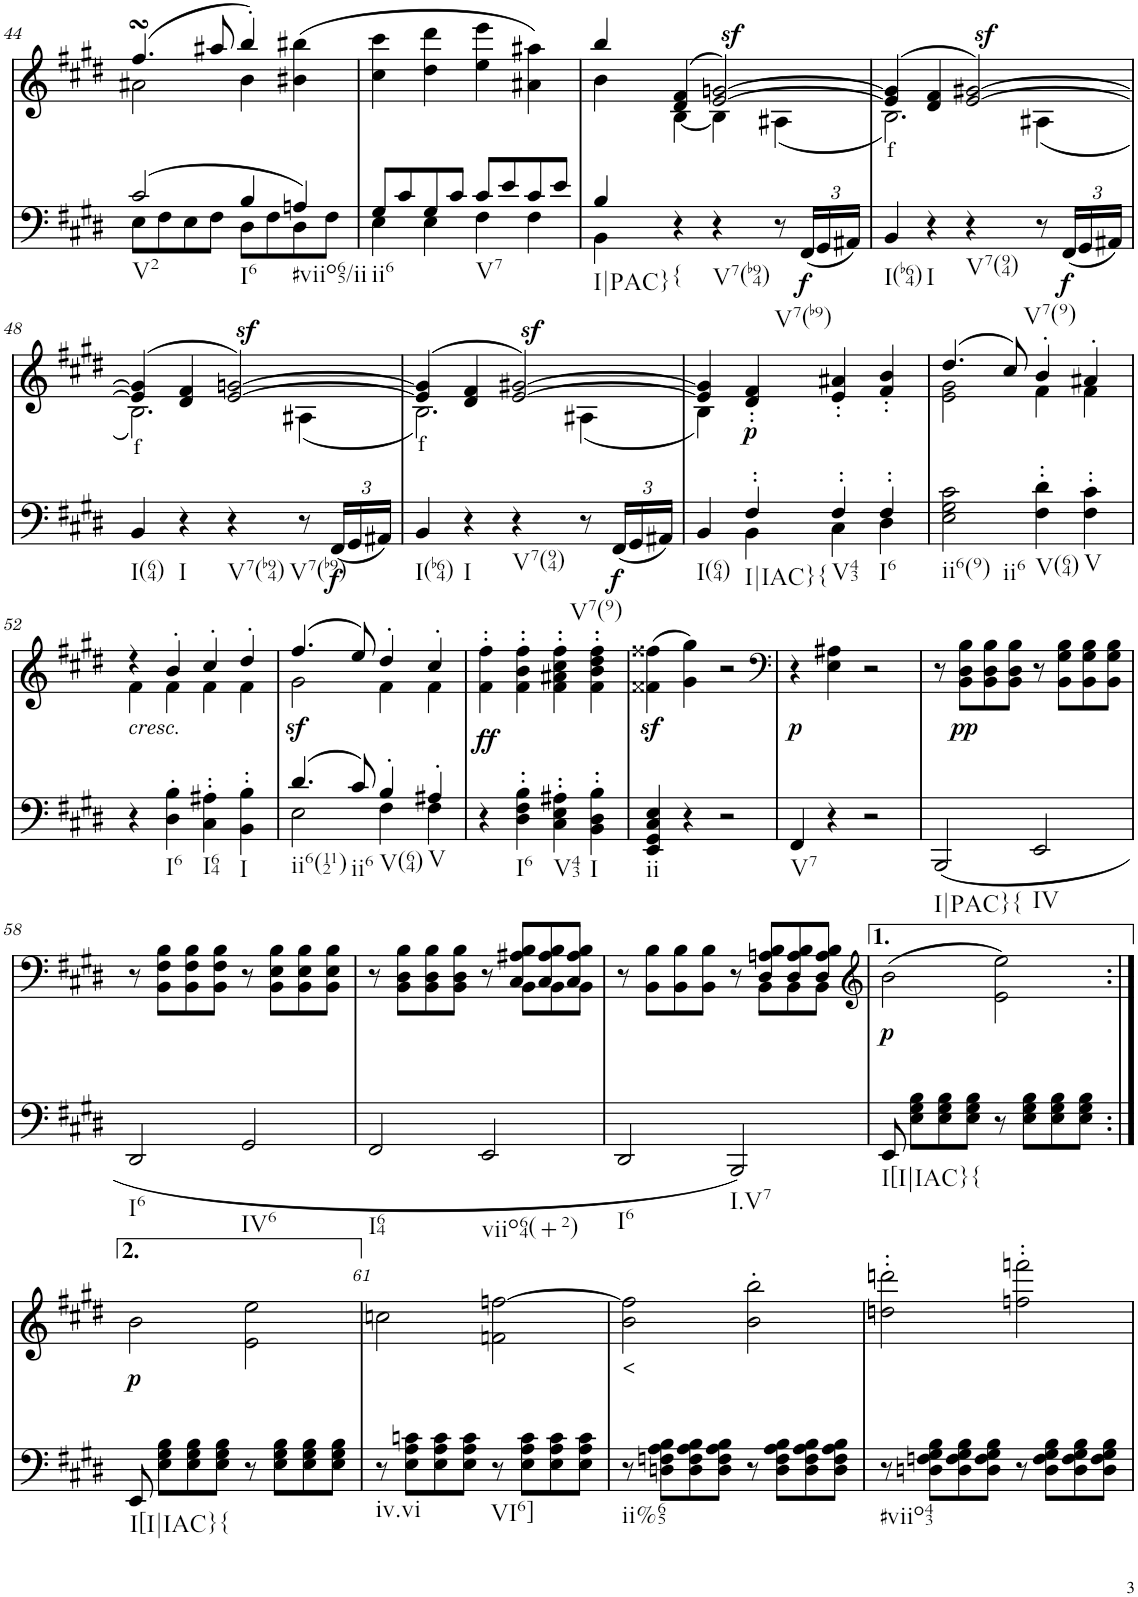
**kern	**dynam	**kern	**text	**dynam
*part2	*part2	*part1	*part1	*part1
*staff2	*staff2	*staff1	*staff1	*staff1
*I"piano	*	*I"piano	*	*
*I'Pno	*	*I'Pno	*	*
!!LO:PB:g=z
*clefF4	*	*clefG2	*	*
*k[f#c#g#d#]	*	*k[f#c#g#d#]	*	*
*E:	*	*E:	*	*
*M4/4	*	*M4/4	*	*
=44	=44	=44	=44	=44
*^	*	*^	*	*
!LO:TX:b:t=V2	!	!	!	!	!	!
(2c#/	8E\L	.	(4.ff#sSSS/	2a#X\	.	.
.	8F#\	.	.	.	.	.
.	8E\	.	.	.	.	.
.	8F#\J	.	8aa#X/	.	.	.
!LO:TX:b:t=I6	!	!	!	!	!	!
4B/	8D#\L	.	4bb'/)	4b\	.	.
.	8F#\	.	.	.	.	.
!LO:TX:b:t=#viio65/ii	!	!	!	!	!	!
4An/)	8D#\	.	(>4b#X\ 4bb#X\	4ryy	.	.
.	8F#\J	.	.	.	.	.
*	*	*	*v	*v	*	*
=45	=45	=45	=45	=45	=45
!LO:TX:b:t=ii6	!	!	!	!	!
8G#/L	4E\	.	4cc#\ 4ccc#\	.	.
8c#/	.	.	.	.	.
8G#/	4E\	.	4dd#\ 4ddd#\	.	.
8c#/J	.	.	.	.	.
!LO:TX:b:t=V7	!	!	!	!	!
8c#/L	4F#\	.	4ee\ 4eee\	.	.
8e/	.	.	.	.	.
8c#/	4F#\	.	4a#X\ 4aa#X\)	.	.
8e/J	.	.	.	.	.
=46	=46	=46	=46	=46	=46
*	*	*	*^	*	*
!LO:TX:b:t=I|PAC}	!	!	!	!	!	!
4B/	4BB\	.	4bb/	4b\	.	.
!LO:TX:b:t={	!	!	!	!	!	!
4r	2.ryy	.	(4d#/ 4f#/	[4B\	.	.
!LO:TX:b:t=V7(b94)	!	!	!	!	!	!
!	!	!	!	!	!	!LO:DY:a
4r	.	.	[2e/ [2gn/)	4B\]	.	sf
!LO:TX:b:t=V7(b9)	!	!	!	!	!	!
8r	.	.	.	(4A#X\	.	.
*Xbrackettup	*	*	*	*	*	*
!	!	!LO:DY:b	!	!	!	!
(<24FF#/LL	.	f	.	.	.	.
24GG#/	.	.	.	.	.	.
24AA#X/JJ)	.	.	.	.	.	.
*v	*v	*	*	*	*	*
=47	=47	=47	=47	=47	=47
!LO:TX:b:t=I(b64)	!	!	!	!	!
!	!	!	!	!LO:LY:b	!
4BB/	.	(4e/] 4g/]	2.B\)	f	.
!LO:TX:b:t=I	!	!	!	!	!
4r	.	4d#/ 4f#/	.	.	.
!LO:TX:b:t=V7(94)	!	!	!	!	!
!	!	!	!	!	!LO:DY:a
4r	.	[2e/ [2g#X/)	.	.	sf
!LO:TX:b:t=V7(9)	!	!	!	!	!
8r	.	.	(4A#X\	.	.
!	!LO:DY:b	!	!	!	!
(24FF#/LL	f	.	.	.	.
24GG#/	.	.	.	.	.
24AA#X/JJ)	.	.	.	.	.
!!LO:LB:g=z	!!
=48	=48	=48	=48	=48	=48
!LO:TX:b:t=I(64)	!	!	!	!	!
!	!	!	!	!LO:LY:b	!
4BB/	.	(4e/] 4g#/]	2.B\)	f	.
!LO:TX:b:t=I	!	!	!	!	!
4r	.	4d#/ 4f#/	.	.	.
!LO:TX:b:t=V7(b94)	!	!	!	!	!
!	!	!	!	!	!LO:DY:a
4r	.	[2e/ [2gn/)	.	.	sf
!LO:TX:b:t=V7(b9)	!	!	!	!	!
8r	.	.	(4A#X\	.	.
!	!LO:DY:b	!	!	!	!
(24FF#/LL	f	.	.	.	.
24GG#/	.	.	.	.	.
24AA#X/JJ)	.	.	.	.	.
=49	=49	=49	=49	=49	=49
!LO:TX:b:t=I(b64)	!	!	!	!	!
!	!	!	!	!LO:LY:b	!
4BB/	.	(4e/] 4g/]	2.B\)	f	.
!LO:TX:b:t=I	!	!	!	!	!
4r	.	4d#/ 4f#/	.	.	.
!LO:TX:b:t=V7(94)	!	!	!	!	!
!	!	!	!	!	!LO:DY:a
4r	.	[2e/ [2g#X/)	.	.	sf
!LO:TX:b:t=V7(9)	!	!	!	!	!
8r	.	.	(4A#X\	.	.
!	!LO:DY:b	!	!	!	!
(24FF#/LL	f	.	.	.	.
24GG#/	.	.	.	.	.
24AA#X/JJ)	.	.	.	.	.
=50	=50	=50	=50	=50	=50
*^	*	*	*	*	*
!LO:TX:b:t=I(64)	!	!	!	!	!	!
!	!	!	!	!	!LO:LY:b	!
4BB/	4ryy	.	4e/] 4g#/]	4B\)	f	.
!LO:TX:b:t=I|IAC}{	!	!	!	!	!	!
!	!	!	!	!	!	!LO:DY:b
4F#''/	4BB\	.	4d#/' 4f#/'	2.ryy	.	p
!LO:TX:b:t=V43	!	!	!	!	!	!
4F#''/	4C#\	.	4e/' 4a#X/'	.	.	.
!LO:TX:b:t=I6	!	!	!	!	!	!
4F#''/	4D#\	.	4f#/' 4b/'	.	.	.
=51	=51	=51	=51	=51	=51	=51
!LO:TX:b:t=ii6(9)	!	!	!	!	!	!
!LO:TX:b:t=ii6	!	!	!	!	!	!
*v	*v	*	*	*	*	*
2E\ 2G#\ 2c#\	.	(4.dd#/	2e\ 2g#\	.	.
.	.	8cc#/)	.	.	.
!LO:TX:b:t=V(64)	!	!	!	!	!
4F#\' 4d#\'	.	4b'/	4f#\	.	.
!LO:TX:b:t=V	!	!	!	!	!
4F#\' 4c#\'	.	4a#X'/	4f#\	.	.
!!LO:LB:g=z	!!
=52	=52	=52	=52	=52	=52
!	!	!LO:TX:b:i:t=cresc.	!	!	!
!	!	!	!	!LO:LY:b	!
4r	.	4r	4f#\	<	.
!LO:TX:b:t=I6	!	!	!	!	!
4D#\' 4B\'	.	4b'/	4f#\	.	.
!LO:TX:b:t=I64	!	!	!	!	!
4C#\' 4A#X\'	.	4cc#'/	4f#\	.	.
!LO:TX:b:t=I	!	!	!	!	!
4BB\' 4B\'	.	4dd#'/	4f#\	.	.
=53	=53	=53	=53	=53	=53
*^	*	*	*	*	*
!LO:TX:b:t=ii6(112)	!	!	!	!	!	!
!	!	!	!	!	!LO:LY:b	!LO:DY:b
(4.d#/	2E\	.	(4.ff#/	2g#\	f	sf
!LO:TX:b:t=ii6	!	!	!	!	!	!
8c#/)	.	.	8ee/)	.	.	.
!LO:TX:b:t=V(64)	!	!	!	!	!	!
4B'/	4F#\	.	4dd#'/	4f#\	.	.
!LO:TX:b:t=V	!	!	!	!	!	!
4A#X'/	4F#\	.	4cc#'/	4f#\	.	.
=54	=54	=54	=54	=54	=54	=54
!	!	!	!	!	!LO:LY:b	!LO:DY:b
*v	*v	*	*	*	*	*
*	*	*v	*v	*	*
4r	.	4f#\' 4ff#\'	ff	ff
!LO:TX:b:t=I6	!	!	!	!
4D#\' 4F#\' 4B\'	.	4f#\' 4b\' 4ff#\'	.	.
!LO:TX:b:t=V43	!	!	!	!
4C#\' 4E\' 4A#X\'	.	4f#\' 4a#X\' 4cc#\' 4ff#\'	.	.
!LO:TX:b:t=I	!	!	!	!
4BB\' 4D#\' 4B\'	.	4f#\' 4b\' 4dd#\' 4ff#\'	.	.
=55	=55	=55	=55	=55
!LO:TX:b:t=ii	!	!	!	!
4EE/ 4GG#/ 4C#/ 4E/	.	(4f##X\z< 4ff##X\z<	.	.
4r	.	4g#\ 4gg#\)	.	.
2r	.	2r	.	.
=56	=56	=56	=56	=56
*	*	*clefF4	*	*
!LO:TX:b:t=V7	!	!	!	!
!	!	!	!LO:LY:b	!LO:DY:b
4FF#/	.	4r	p	p
4r	.	4E\ 4A#X\	.	.
2r	.	2r	.	.
=57	=57	=57	=57	=57
!LO:TX:b:t=I|PAC}{	!	!	!	!
(<2BBB/	.	8r	.	.
!	!	!	!LO:LY:b	!LO:DY:b
.	.	8BB\ 8D#\ 8B\L	pp	pp
.	.	8BB\ 8D#\ 8B\	.	.
.	.	8BB\ 8D#\ 8B\J	.	.
!LO:TX:b:t=IV	!	!	!	!
2EE/	.	8r	.	.
.	.	8BB\ 8G#\ 8B\L	.	.
.	.	8BB\ 8G#\ 8B\	.	.
.	.	8BB\ 8G#\ 8B\J	.	.
!!LO:LB:g=z
=58	=58	=58	=58	=58
!LO:TX:b:t=I6	!	!	!	!
2DD#/	.	8r	.	.
.	.	8BB\ 8F#\ 8B\L	.	.
.	.	8BB\ 8F#\ 8B\	.	.
.	.	8BB\ 8F#\ 8B\J	.	.
!LO:TX:b:t=IV6	!	!	!	!
2GG#/	.	8r	.	.
.	.	8BB\ 8E\ 8B\L	.	.
.	.	8BB\ 8E\ 8B\	.	.
.	.	8BB\ 8E\ 8B\J	.	.
=59	=59	=59	=59	=59
*	*	*^	*	*
!LO:TX:b:t=I64	!	!	!	!	!
2FF#/	.	8r	8ryy	.	.
*	*	*v	*v	*	*
.	.	8BB\ 8D#\ 8B\L	.	.
.	.	8BB\ 8D#\ 8B\	.	.
.	.	8BB\ 8D#\ 8B\J	.	.
!LO:TX:b:t=viio64(+2)	!	!	!	!
2EE/	.	8r	.	.
*	*	*^	*	*
.	.	8C#/ 8A#X/ 8B/L	8BB\L	.	.
.	.	8C#/ 8A#/ 8B/	8BB\	.	.
.	.	8C#/ 8A#/ 8B/J	8BB\J	.	.
=60	=60	=60	=60	=60	=60
!LO:TX:b:t=I6	!	!	!	!	!
2DD#/	.	8r	8ryy	.	.
*	*	*v	*v	*	*
.	.	8BB\ 8B\L	.	.
.	.	8BB\ 8B\	.	.
.	.	8BB\ 8B\J	.	.
!LO:TX:b:t=I.V7	!	!	!	!
2BBB/)	.	8r	.	.
*	*	*^	*	*
.	.	8D#/ 8An/ 8B/L	8BB\L	.	.
.	.	8D#/ 8A/ 8B/	8BB\	.	.
.	.	8D#/ 8A/ 8B/J	8BB\J	.	.
*	*	*v	*v	*	*
=60X1	=60X1	=60X1	=60X1	=60X1
*	*	*clefG2	*	*
*	*	*^	*	*
!LO:TX:b:t=I[I|IAC}{	!	!	!	!	!
!	!	!	!	!LO:LY:b	!LO:DY:b
*	*	*v	*v	*	*
8EE/	.	(2b\	p	p
8E\ 8G#\ 8B\L	.	.	.	.
8E\ 8G#\ 8B\	.	.	.	.
8E\ 8G#\ 8B\J	.	.	.	.
8r	.	2e\ 2ee\)	.	.
8E\ 8G#\ 8B\L	.	.	.	.
8E\ 8G#\ 8B\	.	.	.	.
8E\ 8G#\ 8B\J	.	.	.	.
!!LO:LB:g=z
=60X2:|!	=60X2:|!	=60X2:|!	=60X2:|!	=60X2:|!
!LO:TX:b:t=I[I|IAC}{	!	!	!	!
!	!	!	!LO:LY:b	!LO:DY:b
8EE/	.	2b\	p	p
8E\ 8G#\ 8B\L	.	.	.	.
8E\ 8G#\ 8B\	.	.	.	.
8E\ 8G#\ 8B\J	.	.	.	.
8r	.	2e\ 2ee\	.	.
8E\ 8G#\ 8B\L	.	.	.	.
8E\ 8G#\ 8B\	.	.	.	.
8E\ 8G#\ 8B\J	.	.	.	.
=61	=61	=61	=61	=61
!LO:TX:b:t=iv.vi	!	!	!	!
8r	.	2ccn\	.	.
8E\ 8A\ 8cn\L	.	.	.	.
8E\ 8A\ 8c\	.	.	.	.
8E\ 8A\ 8c\J	.	.	.	.
!LO:TX:b:t=VI6]	!	!	!	!
8r	.	2fn\ [2ffn\	.	.
8E\ 8A\ 8c\L	.	.	.	.
8E\ 8A\ 8c\	.	.	.	.
8E\ 8A\ 8c\J	.	.	.	.
=62	=62	=62	=62	=62
!LO:TX:b:t=ii%65	!	!	!	!
!	!	!	!LO:LY:b	!
8r	.	2b\ 2ff\]	<	.
8Dn\ 8Fn\ 8A\ 8B\L	.	.	.	.
8D\ 8F\ 8A\ 8B\	.	.	.	.
8D\ 8F\ 8A\ 8B\J	.	.	.	.
8r	.	2b\' 2bb\'	.	.
8D\ 8F\ 8A\ 8B\L	.	.	.	.
8D\ 8F\ 8A\ 8B\	.	.	.	.
8D\ 8F\ 8A\ 8B\J	.	.	.	.
=63	=63	=63	=63	=63
!LO:TX:b:t=#viio43	!	!	!	!
8r	.	2ddn\' 2dddn\'	.	.
8Dn\ 8Fn\ 8G#\ 8B\L	.	.	.	.
8D\ 8F\ 8G#\ 8B\	.	.	.	.
8D\ 8F\ 8G#\ 8B\J	.	.	.	.
8r	.	2ffn\' 2fffn\'	.	.
8D\ 8F\ 8G#\ 8B\L	.	.	.	.
8D\ 8F\ 8G#\ 8B\	.	.	.	.
8D\ 8F\ 8G#\ 8B\J	.	.	.	.
=	=	=	=	=
*-	*-	*-	*-	*-
